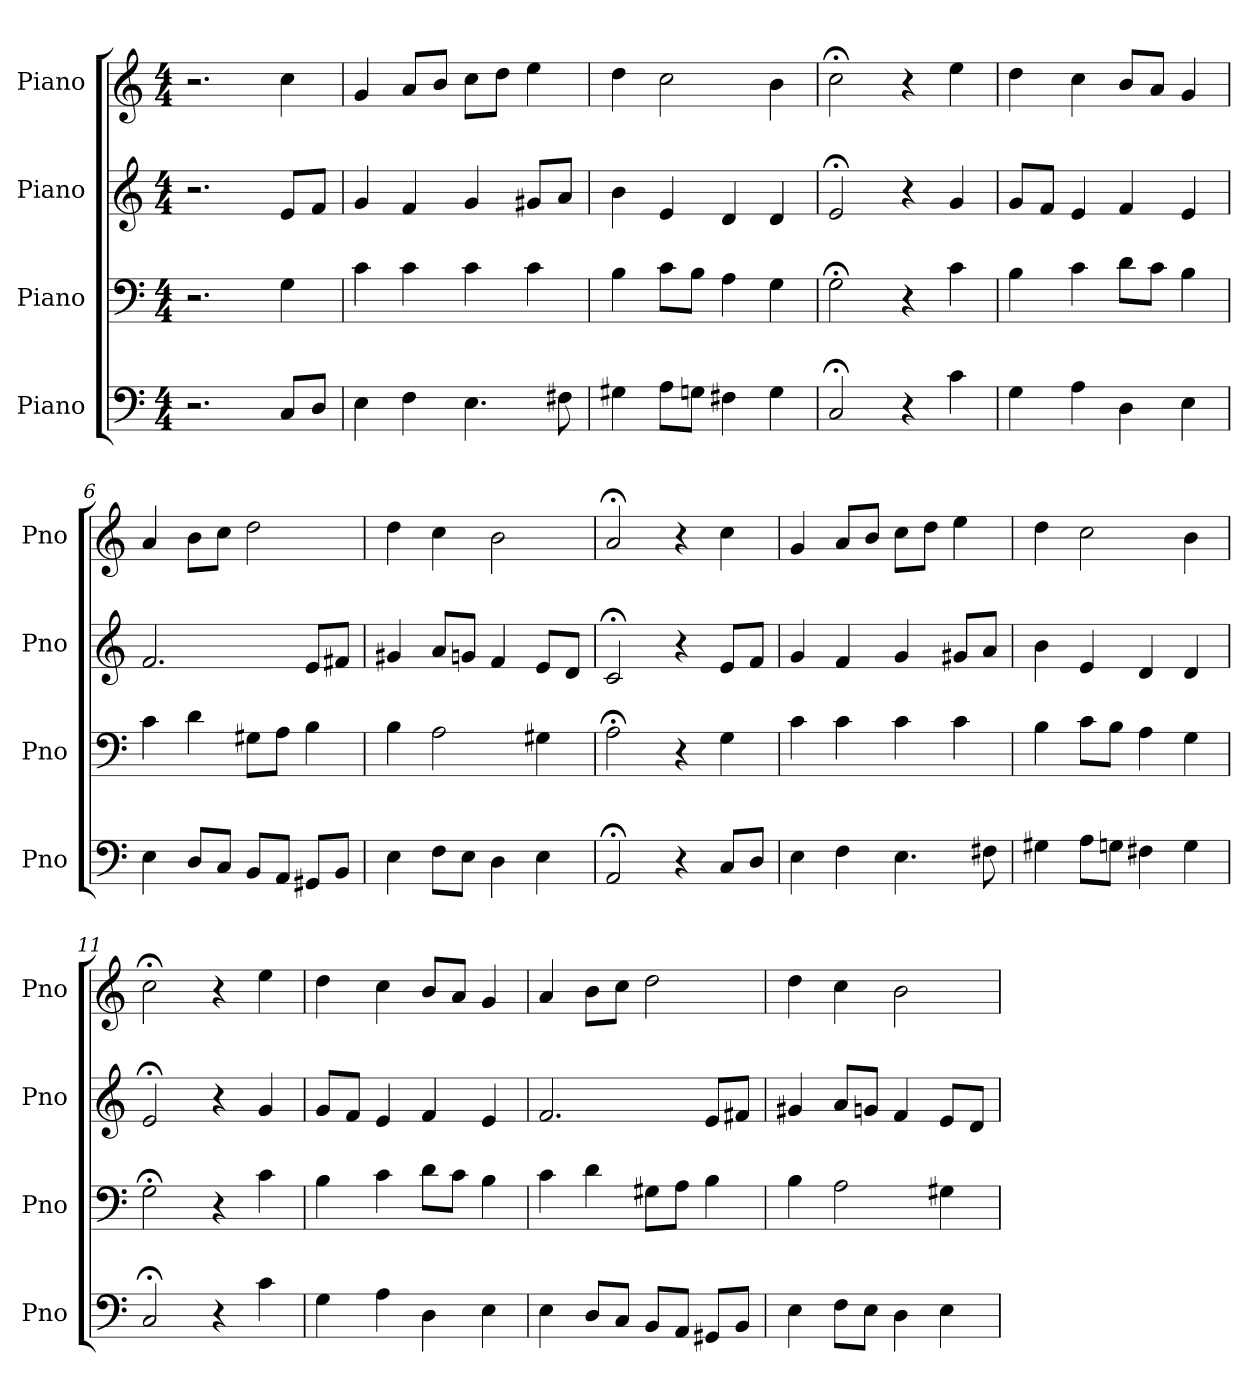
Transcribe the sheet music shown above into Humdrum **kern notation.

**kern	**kern	**kern	**kern
*part4	*part3	*part2	*part1
*staff4	*staff3	*staff2	*staff1
*I"Piano	*I"Piano	*I"Piano	*I"Piano
*I'Pno	*I'Pno	*I'Pno	*I'Pno
*clefF4	*clefF4	*clefG2	*clefG2
*k[]	*k[]	*k[]	*k[]
*M4/4	*M4/4	*M4/4	*M4/4
=1	=1	=1	=1
2.r	2.r	2.r	2.r
8C/L	4G\	8e/L	4cc\
8D/J	.	8f/J	.
=2	=2	=2	=2
4E\	4c\	4g/	4g/
4F\	4c\	4f/	8a/L
.	.	.	8b/J
4.E\	4c\	4g/	8cc\L
.	.	.	8dd\J
.	4c\	8g#X/L	4ee\
8F#X\	.	8a/J	.
=3	=3	=3	=3
4G#X\	4B\	4b\	4dd\
8A\L	8c\L	4e/	2cc\
8Gn\J	8B\J	.	.
4F#X\	4A\	4d/	.
4G\	4G\	4d/	4b\
=4	=4	=4	=4
2C;</	2G;<\	2e;</	2cc;<\
4r	4r	4r	4r
4c\	4c\	4g/	4ee\
=5	=5	=5	=5
4G\	4B\	8g/L	4dd\
.	.	8f/J	.
4A\	4c\	4e/	4cc\
4D\	8d\L	4f/	8b/L
.	8c\J	.	8a/J
4E\	4B\	4e/	4g/
=6	=6	=6	=6
4E\	4c\	2.f/	4a/
8D/L	4d\	.	8b\L
8C/J	.	.	8cc\J
8BB/L	8G#X\L	.	2dd\
8AA/J	8A\J	.	.
8GG#X/L	4B\	8e/L	.
8BB/J	.	8f#X/J	.
=7	=7	=7	=7
4E\	4B\	4g#X/	4dd\
8F\L	2A\	8a/L	4cc\
8E\J	.	8gn/J	.
4D\	.	4f/	2b\
4E\	4G#X\	8e/L	.
.	.	8d/J	.
=8	=8	=8	=8
2AA;</	2A;<\	2c;</	2a;</
4r	4r	4r	4r
8C/L	4G\	8e/L	4cc\
8D/J	.	8f/J	.
=9	=9	=9	=9
4E\	4c\	4g/	4g/
4F\	4c\	4f/	8a/L
.	.	.	8b/J
4.E\	4c\	4g/	8cc\L
.	.	.	8dd\J
.	4c\	8g#X/L	4ee\
8F#X\	.	8a/J	.
=10	=10	=10	=10
4G#X\	4B\	4b\	4dd\
8A\L	8c\L	4e/	2cc\
8Gn\J	8B\J	.	.
4F#X\	4A\	4d/	.
4G\	4G\	4d/	4b\
=11	=11	=11	=11
2C;</	2G;<\	2e;</	2cc;<\
4r	4r	4r	4r
4c\	4c\	4g/	4ee\
=12	=12	=12	=12
4G\	4B\	8g/L	4dd\
.	.	8f/J	.
4A\	4c\	4e/	4cc\
4D\	8d\L	4f/	8b/L
.	8c\J	.	8a/J
4E\	4B\	4e/	4g/
=13	=13	=13	=13
4E\	4c\	2.f/	4a/
8D/L	4d\	.	8b\L
8C/J	.	.	8cc\J
8BB/L	8G#X\L	.	2dd\
8AA/J	8A\J	.	.
8GG#X/L	4B\	8e/L	.
8BB/J	.	8f#X/J	.
=14	=14	=14	=14
4E\	4B\	4g#X/	4dd\
8F\L	2A\	8a/L	4cc\
8E\J	.	8gn/J	.
4D\	.	4f/	2b\
4E\	4G#X\	8e/L	.
.	.	8d/J	.
=	=	=	=
*-	*-	*-	*-
